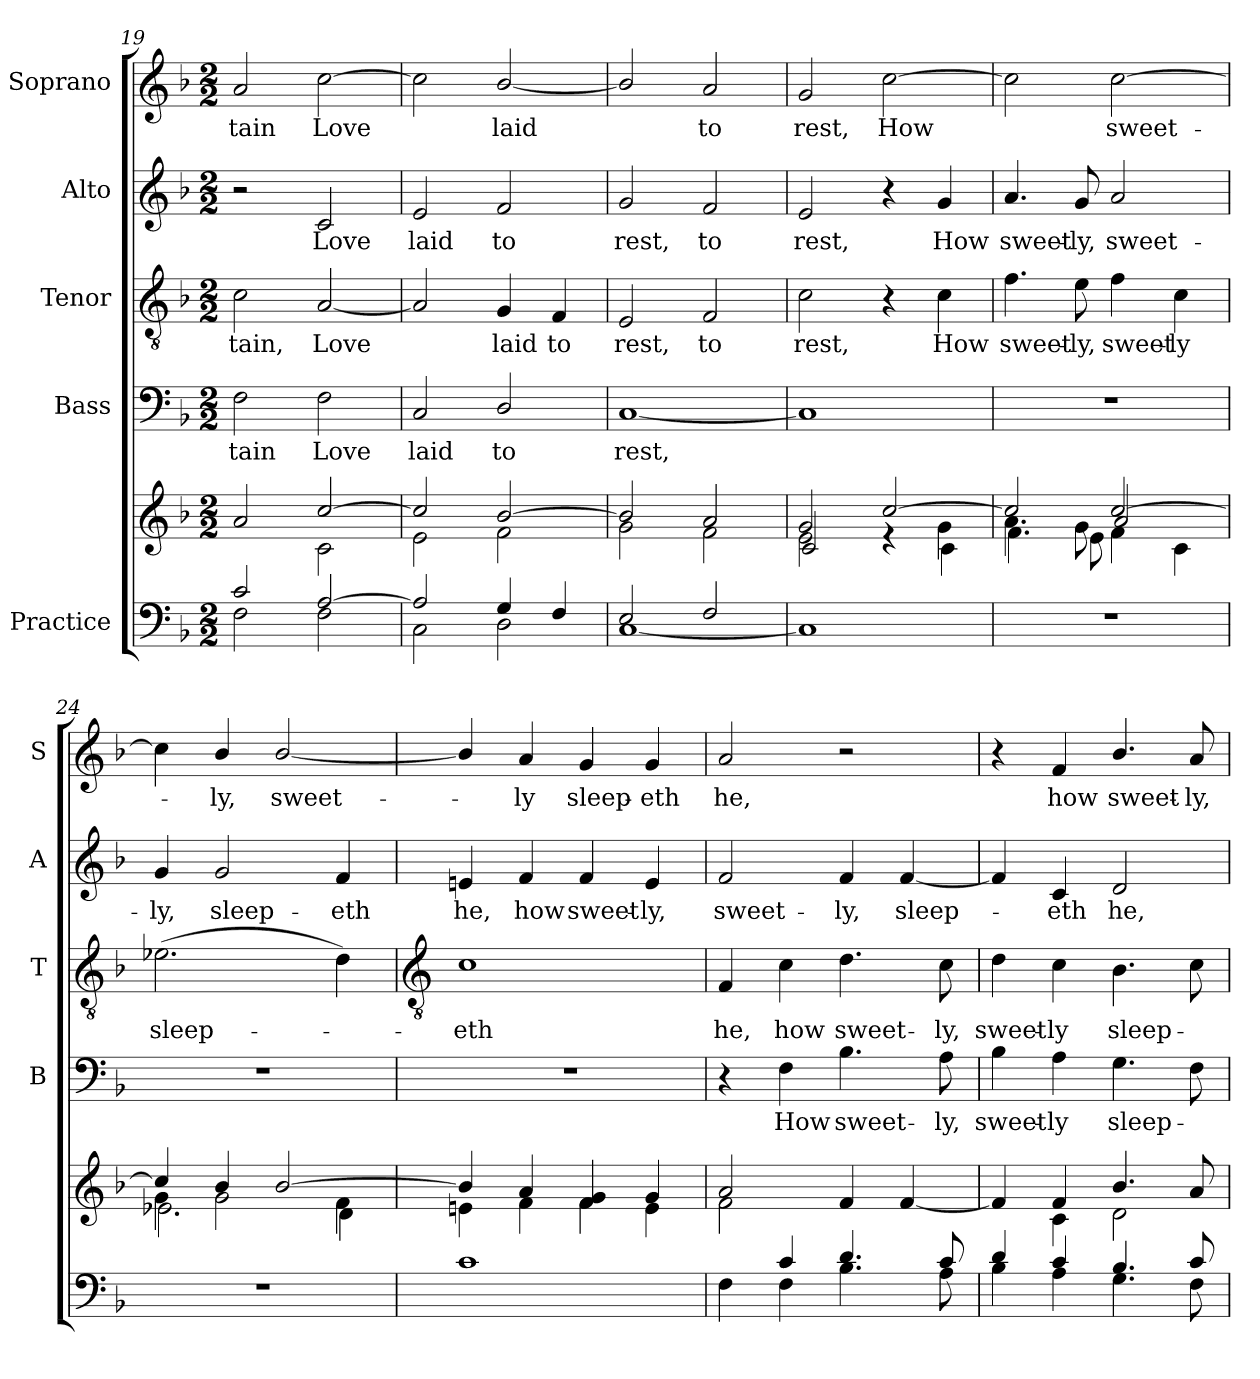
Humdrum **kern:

**kern	**kern	**kern	**text	**kern	**text	**kern	**text	**kern	**text
*part5	*part5	*part4	*part4	*part3	*part3	*part2	*part2	*part1	*part1
*staff6	*staff5	*staff4	*staff4	*staff3	*staff3	*staff2	*staff2	*staff1	*staff1
*I"Practice	*	*I"Bass	*	*I"Tenor	*	*I"Alto	*	*I"Soprano	*
*	*	*I'B	*	*I'T	*	*I'A	*	*I'S	*
*clefF4	*clefG2	*clefF4	*	*clefGv2	*	*clefG2	*	*clefG2	*
*k[b-]	*k[b-]	*k[b-]	*	*k[b-]	*	*k[b-]	*	*k[b-]	*
*F:	*F:	*F:	*	*F:	*	*F:	*	*F:	*
*M2/2	*M2/2	*M2/2	*	*M2/2	*	*M2/2	*	*M2/2	*
=19	=19	=19	=19	=19	=19	=19	=19	=19	=19
*^	*^	*	*	*	*	*	*	*	*
!	!	!	!	!	!LO:LY:b	!	!LO:LY:b	!	!	!	!LO:LY:b
2c	2F	2a/	2ryy	2F	tain	2c	-tain,	2r	.	2a	-tain
!	!	!	!	!	!LO:LY:b	!	!LO:LY:b	!	!LO:LY:b	!	!LO:LY:b
[2A	2F	[2cc/	2c	2F	Love	[2A	Love	2c	Love	[2cc	Love
=20	=20	=20	=20	=20	=20	=20	=20	=20	=20	=20	=20
!	!	!	!	!	!LO:LY:b	!	!	!	!LO:LY:b	!	!
2A]	2C\	2cc/]	2e	2C	laid	2A]	.	2e	laid	2cc]	.
!	!	!	!	!	!LO:LY:b	!	!LO:LY:b	!	!LO:LY:b	!	!LO:LY:b
4G/	2D\	[2b-/	2f	2D/	to	4G	laid	2f	to	[2b-/	laid
!	!	!	!	!	!	!	!LO:LY:b	!	!	!	!
4F/	.	.	.	.	.	4F	to	.	.	.	.
=21	=21	=21	=21	=21	=21	=21	=21	=21	=21	=21	=21
!	!	!	!	!	!LO:LY:b	!	!LO:LY:b	!	!LO:LY:b	!	!
2E/	[1C	2b-/]	2g	[1C	rest,	2E	rest,	2g	rest,	2b-/]	.
!	!	!	!	!	!	!	!LO:LY:b	!	!LO:LY:b	!	!LO:LY:b
2F/	.	2a/	2f	.	.	2F	to	2f	to	2a	to
=22	=22	=22	=22	=22	=22	=22	=22	=22	=22	=22	=22
*	*	*	*^	*	*	*	*	*	*	*	*
!	!	!	!	!	!	!	!	!LO:LY:b	!	!LO:LY:b	!	!LO:LY:b
2ryy	1C]	2g/	2e	2c/	1C]	.	2c	rest,	2e	rest,	2g	rest,
!	!	!	!	!	!	!	!	!	!	!	!	!LO:LY:b
4ryy	.	[2cc/	4r	4ryy	.	.	4r	.	4r	.	[2cc	How
!	!	!	!	!	!	!	!	!LO:LY:b	!	!LO:LY:b	!	!
4ryy	.	.	4g\	4c\	.	.	4c	How	4g	How	.	.
*v	*v	*	*	*	*	*	*	*	*	*	*	*
=23	=23	=23	=23	=23	=23	=23	=23	=23	=23	=23	=23
!	!	!	!	!	!	!	!LO:LY:b	!	!LO:LY:b	!	!
1r	2cc/]	4.a\	4.f\	1r	.	4.f	sweet-	4.a	sweet-	2cc]	.
!	!	!	!	!	!	!	!LO:LY:b	!	!LO:LY:b	!	!
.	.	8g\	8e\	.	.	8e	-ly,	8g	-ly,	.	.
!	!	!	!	!	!	!	!LO:LY:b	!	!LO:LY:b	!	!LO:LY:b
.	[2cc/	2a/	4f\	.	.	4f	sweet-	2a	sweet-	[2cc	sweet-
!	!	!	!	!	!	!	!LO:LY:b	!	!	!	!
.	.	.	4c\	.	.	4c	-ly	.	.	.	.
=24	=24	=24	=24	=24	=24	=24	=24	=24	=24	=24	=24
!	!	!	!	!	!	!	!LO:LY:b	!	!LO:LY:b	!	!
1r	4cc/]	4g	2.e-X\	1r	.	(>2.e-X	sleep-	4g	-ly,	4cc]	.
!	!	!	!	!	!	!	!	!	!LO:LY:b	!	!LO:LY:b
.	4b-/	2g\	.	.	.	.	.	2g	sleep-	4b-/	ly,
!	!	!	!	!	!	!	!	!	!	!	!LO:LY:b
.	[2b-/	.	.	.	.	.	.	.	.	[2b-/	sweet-
!	!	!	!	!	!	!	!	!	!LO:LY:b	!	!
.	.	4f\	4d\	.	.	4d)	.	4f	-eth	.	.
*	*v	*v	*v	*	*	*	*	*	*	*	*
!!LO:LB:g=z
=25	=25	=25	=25	=25	=25	=25	=25	=25	=25
*	*	*	*	*clefGv2	*	*	*	*	*
*^	*^	*	*	*	*	*	*	*	*
*	*	*	*^	*	*	*	*	*	*	*	*
!	!	!	!	!	!	!	!	!LO:LY:b	!	!LO:LY:b	!	!
*	*	*	*v	*v	*	*	*	*	*	*	*	*
1c	1ryy	4b-/]	4en	1r	.	1c	eth	4en	he,	4b-/]	.
!	!	!	!	!	!	!	!	!	!LO:LY:b	!	!LO:LY:b
.	.	4a	4f	.	.	.	.	4f	how	4a	-ly
!	!	!	!	!	!	!	!	!	!LO:LY:b	!	!LO:LY:b
.	.	4f 4g	4f	.	.	.	.	4f	sweet-	4g	sleep-
!	!	!	!	!	!	!	!	!	!LO:LY:b	!	!LO:LY:b
.	.	4g	4e	.	.	.	.	4e	-ly,	4g	-eth
=26	=26	=26	=26	=26	=26	=26	=26	=26	=26	=26	=26
!	!	!	!	!	!	!	!LO:LY:b	!	!LO:LY:b	!	!LO:LY:b
4F	4ryy	2a	2f	4r	.	4F	he,	2f	sweet-	2a	he,
!	!	!	!	!	!LO:LY:b	!	!LO:LY:b	!	!	!	!
4c	4F	.	.	4F	How	4c	how	.	.	.	.
!	!	!	!	!	!LO:LY:b	!	!LO:LY:b	!	!LO:LY:b	!	!
4.d	4.B-	2ryy	4f	4.B-	sweet-	4.d	sweet-	4f	-ly,	2r	.
!	!	!	!	!	!	!	!	!	!LO:LY:b	!	!
.	.	.	[4f	.	.	.	.	[4f	sleep-	.	.
!	!	!	!	!	!LO:LY:b	!	!LO:LY:b	!	!	!	!
8c	8A	.	.	8A	-ly,	8c	-ly,	.	.	.	.
=27	=27	=27	=27	=27	=27	=27	=27	=27	=27	=27	=27
!	!	!	!	!	!LO:LY:b	!	!LO:LY:b	!	!	!	!
4d	4B-	4ryy	4f]	4B-	sweet-	4d	sweet-	4f]	.	4r	.
!	!	!	!	!	!LO:LY:b	!	!LO:LY:b	!	!LO:LY:b	!	!LO:LY:b
4c	4A	4f	4c	4A	-ly	4c	-ly	4c	eth	4f	how
!	!	!	!	!	!LO:LY:b	!	!LO:LY:b	!	!LO:LY:b	!	!LO:LY:b
4.B-	4.G	4.b-/	2d\	4.G	sleep-	4.B-	sleep-	2d	he,	4.b-/	sweet-
!	!	!	!	!	!	!	!	!	!	!	!LO:LY:b
8c	8F	8a	.	8F	.	8c	.	.	.	8a	-ly,
*v	*v	*	*	*	*	*	*	*	*	*	*
*	*v	*v	*	*	*	*	*	*	*	*
=	=	=	=	=	=	=	=	=	=
*-	*-	*-	*-	*-	*-	*-	*-	*-	*-
